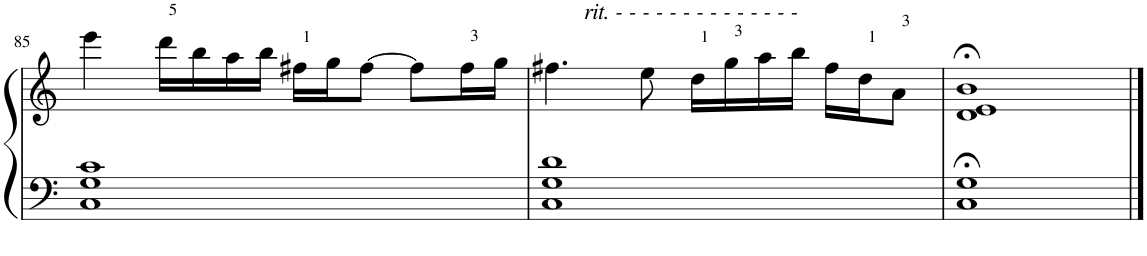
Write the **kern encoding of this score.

**kern	**kern
*part1	*part1
*staff2	*staff1
*I"Piano	*
*I'Pno.	*
!!LO:PB:g=z
*clefF4	*clefG2
*k[]	*k[]
*M4/4	*M4/4
*met(c)	*met(c)
=85	=85
1C 1G 1c	4eee\
.	16ddd\LL
.	16bb\
.	16aa\
.	16bb\JJ
.	16ff#X\LL
.	16gg\J
.	[8ff#\J
.	8ff#\L]
.	16ff#\L
.	16gg\JJ
=86	=86
1C 1G 1d	4.ff#X\
.	8ee\
!	!LO:TX:a:i:t=rit. - - - - - - - - - - - - - -
.	16dd\LL
.	16gg\
.	16aa\
.	16bb\JJ
.	16ff#\LL
.	16dd\J
.	8a\J
=87	=87
1C;< 1G;<	1d;< 1e;< 1b;<
==	==
*-	*-
